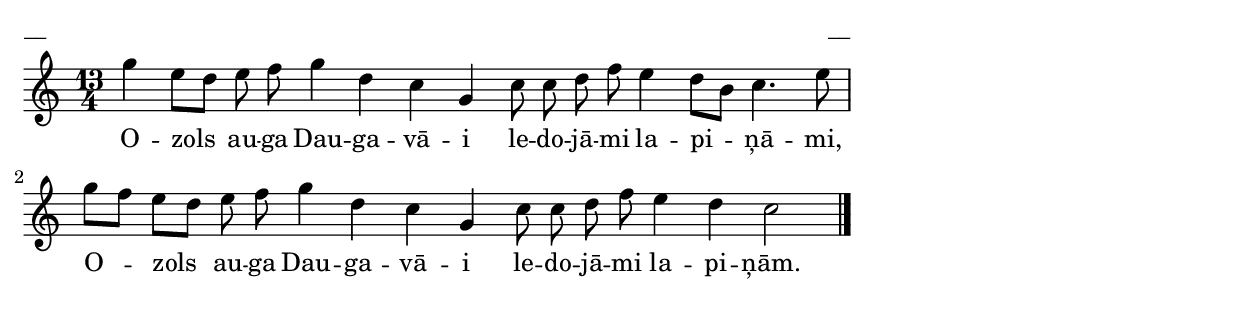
\version "2.13.16"
%\header {
%    title = "Ozols auga Daugavā"
%}
% Budēlīši, p.24
\paper {
line-width = 14\cm
left-margin = 0.4\cm
between-system-padding = 0.1\cm
between-system-space = 0.1\cm
}
\layout {
indent = #0
ragged-last = ##f
}



voiceA = \relative c' {
\clef "treble"
\key c \major
\time 13/4
g''4 e8[ d] e f g4 d c g c8 c d f e4 d8[ b] c4. e8 |
g8[ f] e[ d] e f g4 d c g  c8 c d f e4 d c2
\bar "|."
}


lyricA = \lyricmode {
O -- zols au -- ga Dau -- ga -- vā -- i le -- do -- jā -- mi la -- pi -- ņā -- mi, 
O -- zols au -- ga Dau -- ga -- vā -- i le -- do -- jā -- mi la -- pi -- ņām.
}




fullScore = <<
\new Staff {
<<
\new Voice = "voiceA" { \oneVoice \autoBeamOff \voiceA }
\lyricsto "voiceA" \new Lyrics \lyricA
>>
}
>>

\score {
\fullScore
\header { piece = "__" opus = "__" }
}
\markup { \with-color #(x11-color 'white) \sans \smaller "__" }
\score {
\unfoldRepeats
\fullScore
\midi {
\context { \Staff \remove "Staff_performer" }
\context { \Voice \consists "Staff_performer" }
}
}


